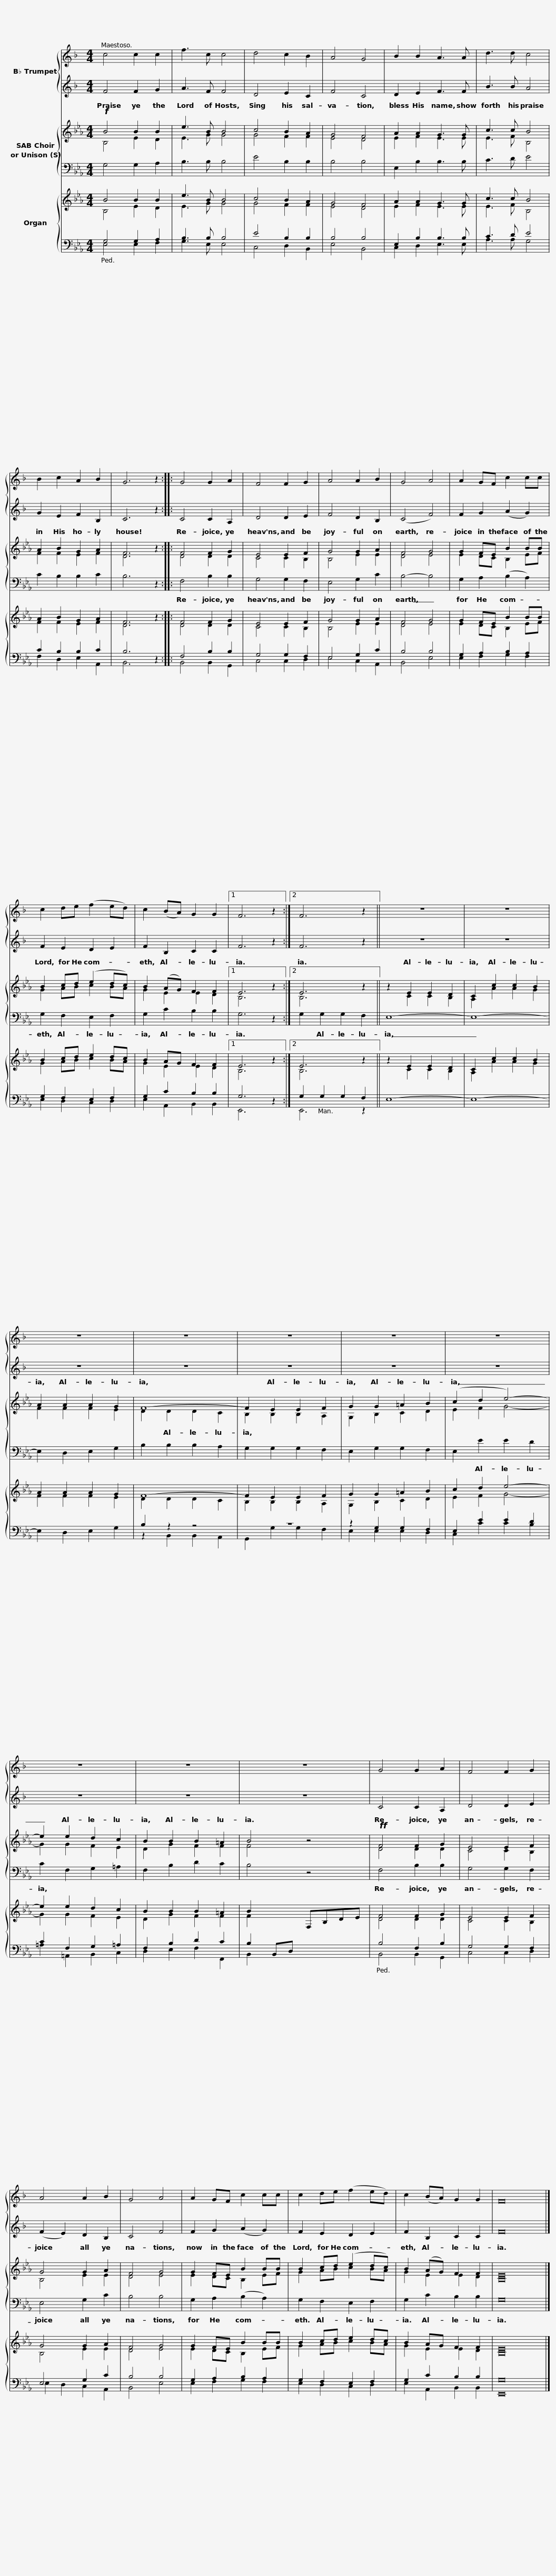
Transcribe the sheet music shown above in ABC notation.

X:1
%%score { 1 | 2 } { ( 3 4 ) | 5 } { ( 6 7 ) | ( 8 9 ) }
L:1/8
M:4/4
I:linebreak $
K:Eb
V:1 treble transpose=-2
V:2 treble transpose="-2 "
V:3 treble
V:4 treble
V:5 bass
V:6 treble
V:7 treble
V:8 bass
V:9 bass
V:1
[K:F] c4 c2 c2 | f3 c c4 | d4 c2 B2 | A4 G4 | B2 B2 A3 A |$ %5
 d3 d c4 | B2 c2 A2 B2 | G6 z2 :: G4 G2 A2 | F4 F2 G2 | %10
 A4 A2 B2 | G4 A4 |$ A2 GF c2 cc | c2 de (f2 ed) | c2 (BA) G2 G2 |1 %15
 F6 z2 :|2 F6 z2 || z8 |$ z8 | z8 | %20
 z8 | z8 | z8 | z8 | z8 |$ %25
 z8 | z8 | G4 G2 A2 | F4 F2 G2 | A4 A2 B2 | %30
 G4 A4 |$ A2 GF c2 cc | c2 de (f2 ed) | c2 (BA) G2 G2 | F16 |] %35
V:2
[K:F] F4 F2 G2 | A3 F F4 | D4 E2 C2 | F4 C4 | D2 E2 F3 F |$ %5
 B3 B A4 | G2 E2 F2 B,2 | C6 z2 :: C4 C2 A,2 | D4 D2 E2 | %10
 F4 D2 B,2 | (C4 F4) |$ F2 G2 (A2 G2) | F2 E2 D2 E2 | F2 B,2 C2 C2 |1 %15
 F6 z2 :|2 F6 z2 || z8 |$ z8 | z8 | %20
 z8 | z8 | z8 | z8 | z8 |$ %25
 z8 | z8 | C4 C2 A,2 | D4 D2 E2 | (F2 E2) D2 B,2 | %30
 C4 F4 |$ F2 G2 (A2 G2) | F2 E2 D2 E2 | F2 B,2 C2 C2 | F16 |] %35
V:3
!f! B4 B2 B2 | e3 B B4 | c4 B2 A2 | G4 F4 | A2 A2 G3 G |$ %5
 c3 c B4 | A2 B2 G2 A2 | F6 z2 :: F4 F2 G2 | E4 E2 F2 | %10
 G4 G2 A2 | F4 G4 |$ G2 FE B2 BB | B2 cd (e2 dc) | B2 (AG) F2 F2 |1 %15
 E6 z2 :|2 E6 x2 || x2 E2 E2 D2 |$ C2 c2 c2 B2 | A2 A2 A2 G2 | %20
 F8- | F2 E2 E2 F2 | G2 G2 =A2 B2 | (c2 d2 e4-) | e2 e2 d2 c2 |$ %25
 B2 B2 B2 =A2 | B4 z4 |!ff! F4 F2 G2 | E4 E2 F2 | G4 G2 A2 | %30
 F4 G4 |$ G2 FE B2 BB | B2 cd (e2 dc) | B2 (AG) F2 F2 | E16 |] %35
V:4
 B,4 E2 D2 | E3 G G4 | G4 F2 F2 | E4 D4 | E2 F2 E3 E |$ %5
 E3 F B,4 | F2 F2 E2 F2 | D6 z2 :: D4 D2 D2 | C4 C2 B,2 | %10
 B,4 E2 E2 | D4 E4 |$ E2 DC B,2 EF | G2 AB c2 BA | G2 E2 E2 D2 |1 %15
 B,6 z2 :|2 B,6 z2 || z2 C2 C2 B,2 |$ A,2 A2 A2 G2 | F2 F2 F2 E2 | %20
 D2 D2 D2 C2 | B,2 B,2 B,2 A,2 | G,2 B,2 C2 D2 | E2 F2 G4- | G2 G2 F2 E2 |$ %25
 D2 G2 F2 F2 | F4 z4 | D4 D2 D2 | C4 C2 B,2 | B,4 E2 E2 | %30
 D4 E4 |$ E2 DC B,2 EF | G2 AB c2 BA | G2 E2 E2 D2 | B,16 |] %35
V:5
 G,4 G,2 A,2 | B,3 B, B,4 | E4 B,2 B,2 | B,4 B,4 | E,2 B,2 B,3 B, |$ %5
 C3 D E4 | C2 B,2 B,2 C2 | B,6 z2 :: F,4 B,2 B,2 | G,4 G,2 F,2 | %10
 E,4 G,2 C2 | B,4- B,4 |$ G,2 A,2 (B,2 A,2) | G,2 F,2 E,2 F,2 | G,2 C2 B,2 B,2 |1 %15
 G,6 z2 :|2 G,2 G,2 G,2 F,2 || E,8- |$ E,8- | E,2 D,2 E,2 G,2 | %20
 B,2 B,2 B,2 A,2 | G,2 G,2 G,2 F,2 | E,2 G,2 G,2 F,2 | E,2 E2 E2 D2 | C2 F,2 G,2 =A,2 |$ %25
 F,2 B,2 D2 C2 | B,4 z4 | F,4 B,2 B,2 | G,4 G,2 F,2 | E,4 G,2 C2 | %30
 B,4 B,4 |$ G,2 A,2 (B,2 A,2) | G,2 F,2 E,2 F,2 | G,2 C2 B,2 B,2 | G,16 |] %35
V:6
 B4 B2 B2 | e3 B B4 | c4 B2 A2 | G4 F4 | A2 A2 G3 G |$ %5
 c3 c B4 | A2 B2 G2 A2 | F6 z2 :: F4 F2 G2 | E4 E2 F2 | %10
 G4 G2 A2 | F4 G4 |$ G2 FE B2 BB | B2 cd e2 dc | B2 AG F2 F2 |1 %15
 E6 z2 :|2 E6 z2 || z2 E2 E2 D2 |$ C2 c2 c2 B2 | A2 A2 A2 G2 | %20
 F8- | F2 E2 E2 F2 | G2 G2 =A2 B2 | c2 d2 e4- | e2 e2 d2 c2 |$ %25
 B2 B2 B2 =A2 | B2 x2 F,B,DE | F4 F2 G2 | E4 E2 F2 | G4 G2 A2 | %30
 F4 G4 |$ G2 FE B2 BB | B2 cd e2 dc | B2 AG F2 F2 | E16 |] %35
V:7
 B,4 E2 D2 | E3 G G4 | G4 F2 F2 | E4 D4 | E2 F2 E3 E |$ %5
 E3 F B,4 | F2 F2 E2 F2 | D6 z2 :: D4 D2 D2 | C4 C2 B,2 | %10
 B,4 E2 E2 | D4 E4 |$ E2 DC B,2 EF | G2 AB c2 BA | G2 E2 E2 D2 |1 %15
 B,6 z2 :|2 B,6 z2 || z2 C2 C2 B,2 |$ A,2 A2 A2 G2 | F2 F2 F2 E2 | %20
 D2 D2 D2 C2 | B,2 B,2 B,2 A,2 | G,2 B,2 C2 D2 | E2 F2 G4- | G2 G2 F2 E2 |$ %25
 D2 G2 F2 F2 | F2 x2 x4 | D4 D2 D2 | C4 C2 B,2 | B,4 E2 E2 | %30
 D4 E4 |$ E2 DC B,2 EF | G2 AB c2 BA | G2 E2 E2 D2 | B,16 |] %35
V:8
 G,4 G,2 A,2 | B,3 B, B,4 | E4 B,2 B,2 | B,4 B,4 | E,2 B,2 B,3 B, |$ %5
 C3 D E4 | C2 B,2 B,2 C2 | B,6 z2 :: F,4 B,2 B,2 | G,4 G,2 F,2 | %10
 E,4 G,2 C2 | B,4 B,4 |$ G,2 A,2 B,2 A,2 | G,2 F,2 E,2 F,2 | G,2 C2 B,2 B,2 |1 %15
 G,6 z2 :|2 G,2 G,2 G,2 F,2 || E,8- |$ E,8- | E,2 D,2 E,2 G,2 | %20
 B,2 z2 z4 | z8 | z2 G,2 G,2 F,2 | E,2 E2 E2 D2 | C2 F,2 G,2 =A,2 |$ %25
 F,2 B,2 D2 C2 | B,2 B,,D, x4 | B,4 F,2 B,2 | G,4 G,2 F,2 | E,4 G,2 C2 | %30
 B,4 B,4 |$ G,2 A,2 B,2 A,2 | G,2 F,2 E,2 F,2 | G,2 C2 B,2 B,2 | G,16 |] %35
V:9
 E,4 E,2 F,2 | G,3 E, E,4 | C,4 D,2 B,,2 | E,4 B,,4 | C,2 D,2 E,3 E, |$ %5
 A,3 A, G,4 | F,2 D,2 E,2 A,,2 | B,,6 z2 :: B,,4 B,,2 G,,2 | C,4 C,2 D,2 | %10
 E,4 C,2 A,,2 | B,,4 E,4 |$ E,2 F,2 G,2 F,2 | E,2 D,2 C,2 D,2 | E,2 A,,2 B,,2 B,,2 |1 %15
 E,,6 z2 :|2 E,,6 z2 || x8 |$ x8 | x8 | %20
 z2 B,,2 B,,2 A,,2 | G,,2 G,2 G,2 F,2 | E,2 E,2 E,2 D,2 | C,2 C2 C2 B,2 | =A,2 =A,,2 B,,2 C,2 |$ %25
 D,2 E,2 F,2 F,,2 | B,,2 x2 x4 | B,,4 B,,2 G,,2 | C,4 C,2 D,2 | E,2 D,2 C,2 A,,2 | %30
 B,,4 E,4 |$ E,2 F,2 G,2 F,2 | E,2 D,2 C,2 D,2 | E,2 A,,2 B,,2 B,,2 | E,,16 |] %35
